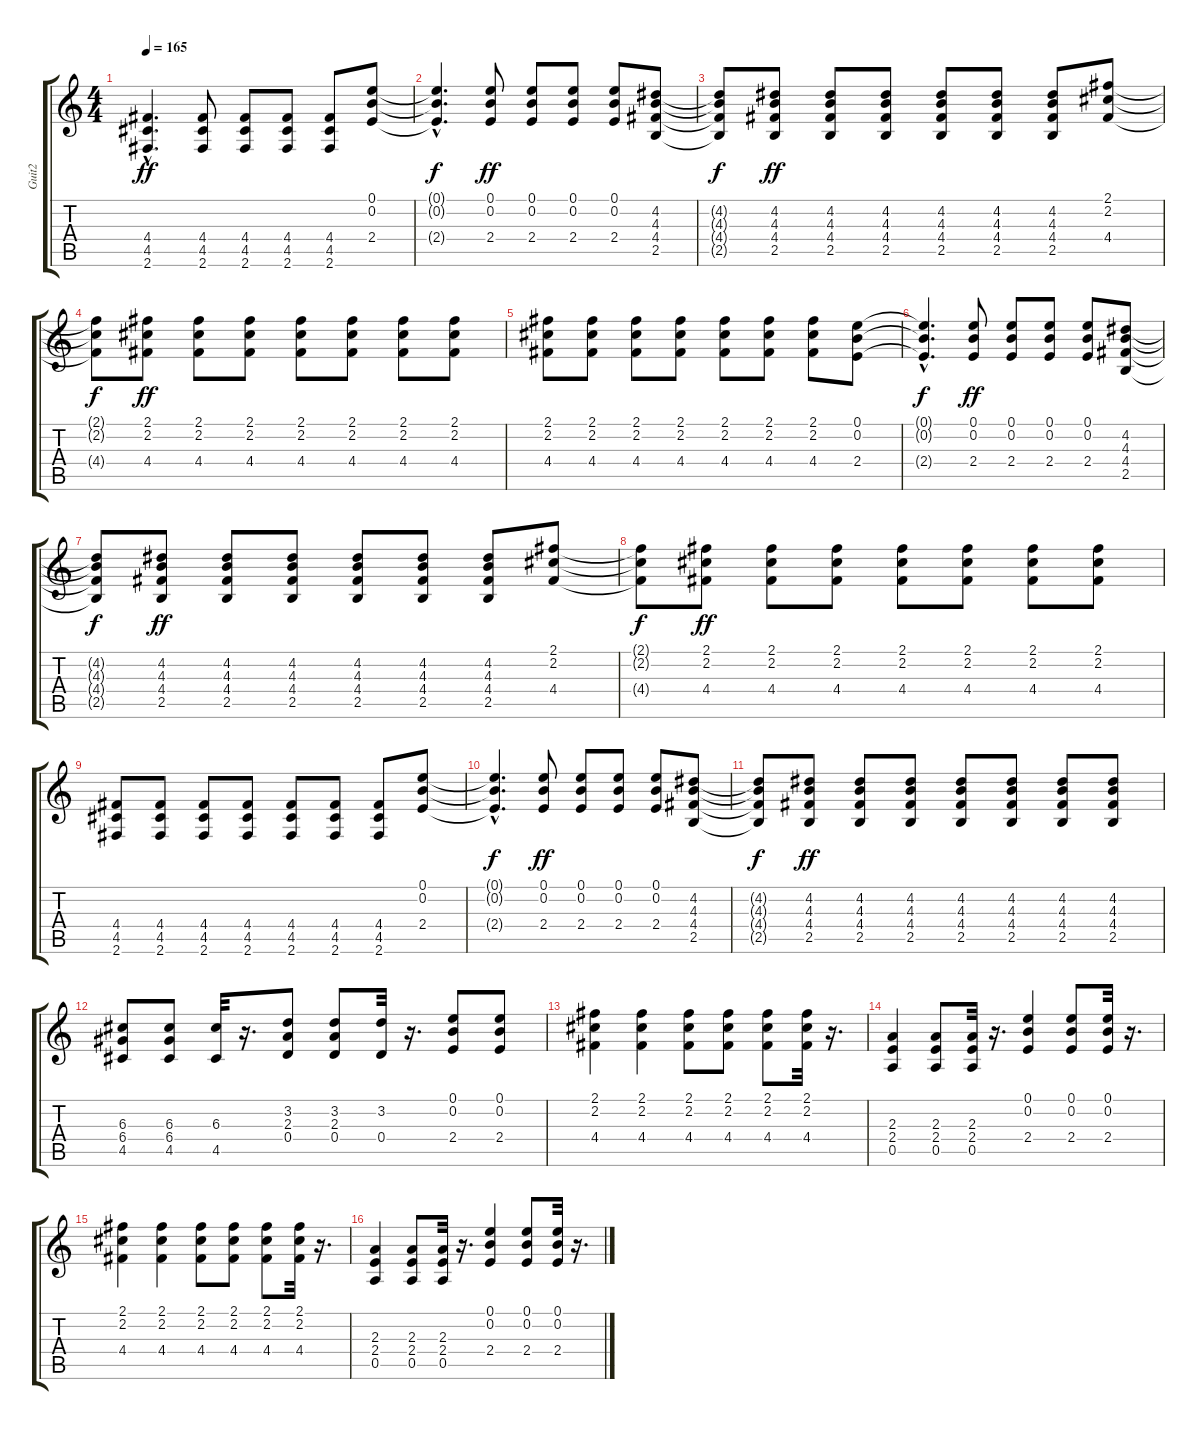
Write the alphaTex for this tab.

\track ("Guit2" "Guit2") {instrument distortionguitar}
\staff {score tabs}
\tuning (E4 B3 G3 D3 A2 E2) {hide}
\ts (4 4)
\tempo 165
\clef g2
\ks c
(4.4{hac} 4.5{hac} 2.6{hac}).4{d dy ff} (4.4 4.5 2.6).8 (4.4 4.5 2.6).8 (4.4 4.5 2.6).8 (4.4 4.5 2.6).8 (0.1 0.2 2.4).8 |
(0.1{hac t} 0.2{hac t} 2.4{hac t}).4{d dy f} (0.1 0.2 2.4).8{dy ff} (0.1 0.2 2.4).8 (0.1 0.2 2.4).8 (0.1 0.2 2.4).8 (4.2 4.3 4.4 2.5).8 |
(4.2{t} 4.3{t} 4.4{t} 2.5{t}).8{dy f} (4.2 4.3 4.4 2.5).8{dy ff} (4.2 4.3 4.4 2.5).8 (4.2 4.3 4.4 2.5).8 (4.2 4.3 4.4 2.5).8 (4.2 4.3 4.4 2.5).8 (4.2 4.3 4.4 2.5).8 (2.1 2.2 4.4).8 |
(2.1{t} 2.2{t} 4.4{t}).8{dy f} (2.1 2.2 4.4).8{dy ff} (2.1 2.2 4.4).8 (2.1 2.2 4.4).8 (2.1 2.2 4.4).8 (2.1 2.2 4.4).8 (2.1 2.2 4.4).8 (2.1 2.2 4.4).8 |
(2.1 2.2 4.4).8 (2.1 2.2 4.4).8 (2.1 2.2 4.4).8 (2.1 2.2 4.4).8 (2.1 2.2 4.4).8 (2.1 2.2 4.4).8 (2.1 2.2 4.4).8 (0.1 0.2 2.4).8 |
(0.1{hac t} 0.2{hac t} 2.4{hac t}).4{d dy f} (0.1 0.2 2.4).8{dy ff} (0.1 0.2 2.4).8 (0.1 0.2 2.4).8 (0.1 0.2 2.4).8 (4.2 4.3 4.4 2.5).8 |
(4.2{t} 4.3{t} 4.4{t} 2.5{t}).8{dy f} (4.2 4.3 4.4 2.5).8{dy ff} (4.2 4.3 4.4 2.5).8 (4.2 4.3 4.4 2.5).8 (4.2 4.3 4.4 2.5).8 (4.2 4.3 4.4 2.5).8 (4.2 4.3 4.4 2.5).8 (2.1 2.2 4.4).8 |
(2.1{t} 2.2{t} 4.4{t}).8{dy f} (2.1 2.2 4.4).8{dy ff} (2.1 2.2 4.4).8 (2.1 2.2 4.4).8 (2.1 2.2 4.4).8 (2.1 2.2 4.4).8 (2.1 2.2 4.4).8 (2.1 2.2 4.4).8 |
(4.4 4.5 2.6).8 (4.4 4.5 2.6).8 (4.4 4.5 2.6).8 (4.4 4.5 2.6).8 (4.4 4.5 2.6).8 (4.4 4.5 2.6).8 (4.4 4.5 2.6).8 (0.1 0.2 2.4).8 |
(0.1{hac t} 0.2{hac t} 2.4{hac t}).4{d dy f} (0.1 0.2 2.4).8{dy ff} (0.1 0.2 2.4).8 (0.1 0.2 2.4).8 (0.1 0.2 2.4).8 (4.2 4.3 4.4 2.5).8 |
(4.2{t} 4.3{t} 4.4{t} 2.5{t}).8{dy f} (4.2 4.3 4.4 2.5).8{dy ff} (4.2 4.3 4.4 2.5).8 (4.2 4.3 4.4 2.5).8 (4.2 4.3 4.4 2.5).8 (4.2 4.3 4.4 2.5).8 (4.2 4.3 4.4 2.5).8 (4.2 4.3 4.4 2.5).8 |
(6.3 6.4 4.5).8 (6.3 6.4 4.5).8 (6.3 4.5).32 r.16{d} (3.2 2.3 0.4).8 (3.2 2.3 0.4).8 (3.2 0.4).32 r.16{d} (0.1 0.2 2.4).8 (0.1 0.2 2.4).8 |
(2.1 2.2 4.4).4 (2.1 2.2 4.4).4 (2.1 2.2 4.4).8 (2.1 2.2 4.4).8 (2.1 2.2 4.4).8 (2.1 2.2 4.4).32 r.16{d} |
(2.3 2.4 0.5).4 (2.3 2.4 0.5).8 (2.3 2.4 0.5).32 r.16{d} (0.1 0.2 2.4).4 (0.1 0.2 2.4).8 (0.1 0.2 2.4).32 r.16{d} |
(2.1 2.2 4.4).4 (2.1 2.2 4.4).4 (2.1 2.2 4.4).8 (2.1 2.2 4.4).8 (2.1 2.2 4.4).8 (2.1 2.2 4.4).32 r.16{d} |
(2.3 2.4 0.5).4 (2.3 2.4 0.5).8 (2.3 2.4 0.5).32 r.16{d} (0.1 0.2 2.4).4 (0.1 0.2 2.4).8 (0.1 0.2 2.4).32 r.16{d}
